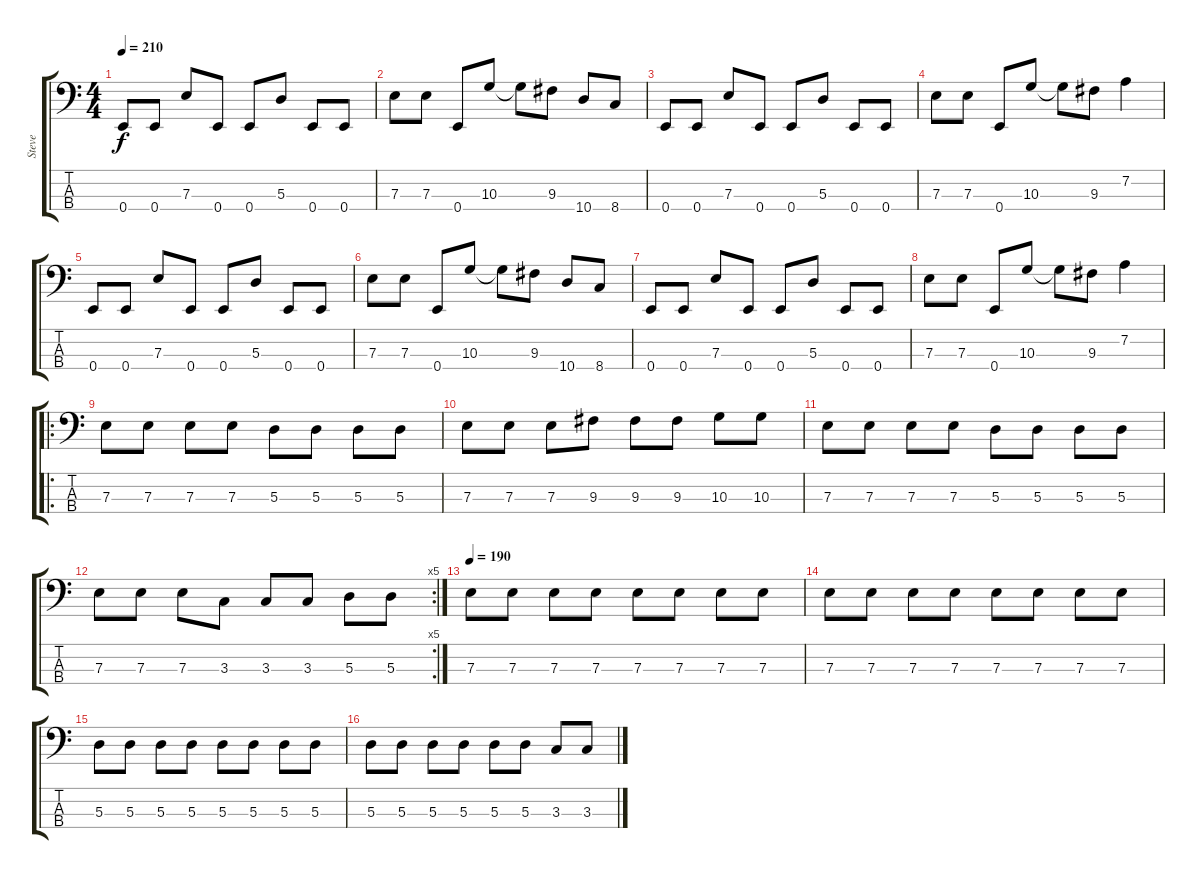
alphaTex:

\track ("Steve" "Steve") {instrument electricbassfinger}
\staff {score tabs}
\tuning (G2 D2 A1 E1) {hide}
\ts (4 4)
\tempo 210
\clef f4
\ks c
0.4.8{dy f instrument electricbassfinger} 0.4.8 7.3.8 0.4.8 0.4.8 5.3.8 0.4.8 0.4.8 |
7.3.8 7.3.8 0.4.8 10.3.8 10.3{t}.8 9.3.8 10.4.8 8.4.8 |
0.4.8 0.4.8 7.3.8 0.4.8 0.4.8 5.3.8 0.4.8 0.4.8 |
7.3.8 7.3.8 0.4.8 10.3.8 10.3{t}.8 9.3.8 7.2.4 |
0.4.8 0.4.8 7.3.8 0.4.8 0.4.8 5.3.8 0.4.8 0.4.8 |
7.3.8 7.3.8 0.4.8 10.3.8 10.3{t}.8 9.3.8 10.4.8 8.4.8 |
0.4.8 0.4.8 7.3.8 0.4.8 0.4.8 5.3.8 0.4.8 0.4.8 |
7.3.8 7.3.8 0.4.8 10.3.8 10.3{t}.8 9.3.8 7.2.4 |
\ro
7.3.8 7.3.8 7.3.8 7.3.8 5.3.8 5.3.8 5.3.8 5.3.8 |
7.3.8 7.3.8 7.3.8 9.3.8 9.3.8 9.3.8 10.3.8 10.3.8 |
7.3.8 7.3.8 7.3.8 7.3.8 5.3.8 5.3.8 5.3.8 5.3.8 |
\rc 5
7.3.8 7.3.8 7.3.8 3.3.8 3.3.8 3.3.8 5.3.8 5.3.8 |
\tempo 190
7.3.8 7.3.8 7.3.8 7.3.8 7.3.8 7.3.8 7.3.8 7.3.8 |
7.3.8 7.3.8 7.3.8 7.3.8 7.3.8 7.3.8 7.3.8 7.3.8 |
5.3.8 5.3.8 5.3.8 5.3.8 5.3.8 5.3.8 5.3.8 5.3.8 |
5.3.8 5.3.8 5.3.8 5.3.8 5.3.8 5.3.8 3.3.8 3.3.8
